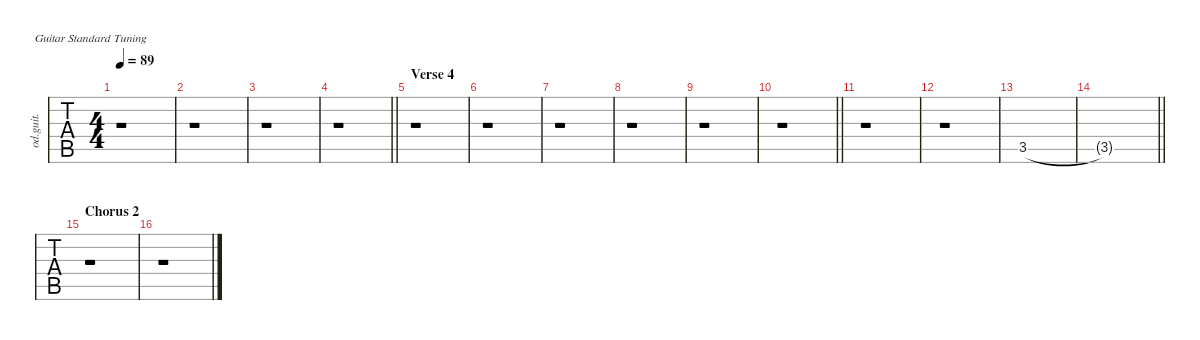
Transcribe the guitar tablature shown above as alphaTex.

\defaultSystemsLayout 4
\hideDynamics
\bracketExtendMode groupsimilarinstruments
\otherSystemsTrackNameOrientation horizontal
\track ("EG 3" "od.guit.") {instrument overdrivenguitar}
\staff {tabs}
\tuning (E4 B3 G3 D3 A2 E2)
\ts (4 4)
\tempo 89
\clef g2
\ks c
r.1{dy f} |
r.1 |
r.1 |
\barLineRight lightlight
r.1 |
\section ("" "Verse 4")
r.1 |
r.1 |
r.1 |
r.1 |
r.1 |
\barLineRight lightlight
r.1 |
r.1 |
r.1 |
3.5.1{dy mf} |
\barLineRight lightlight
3.5{t}.1 |
\section ("" "Chorus 2")
r.1 |
r.1
